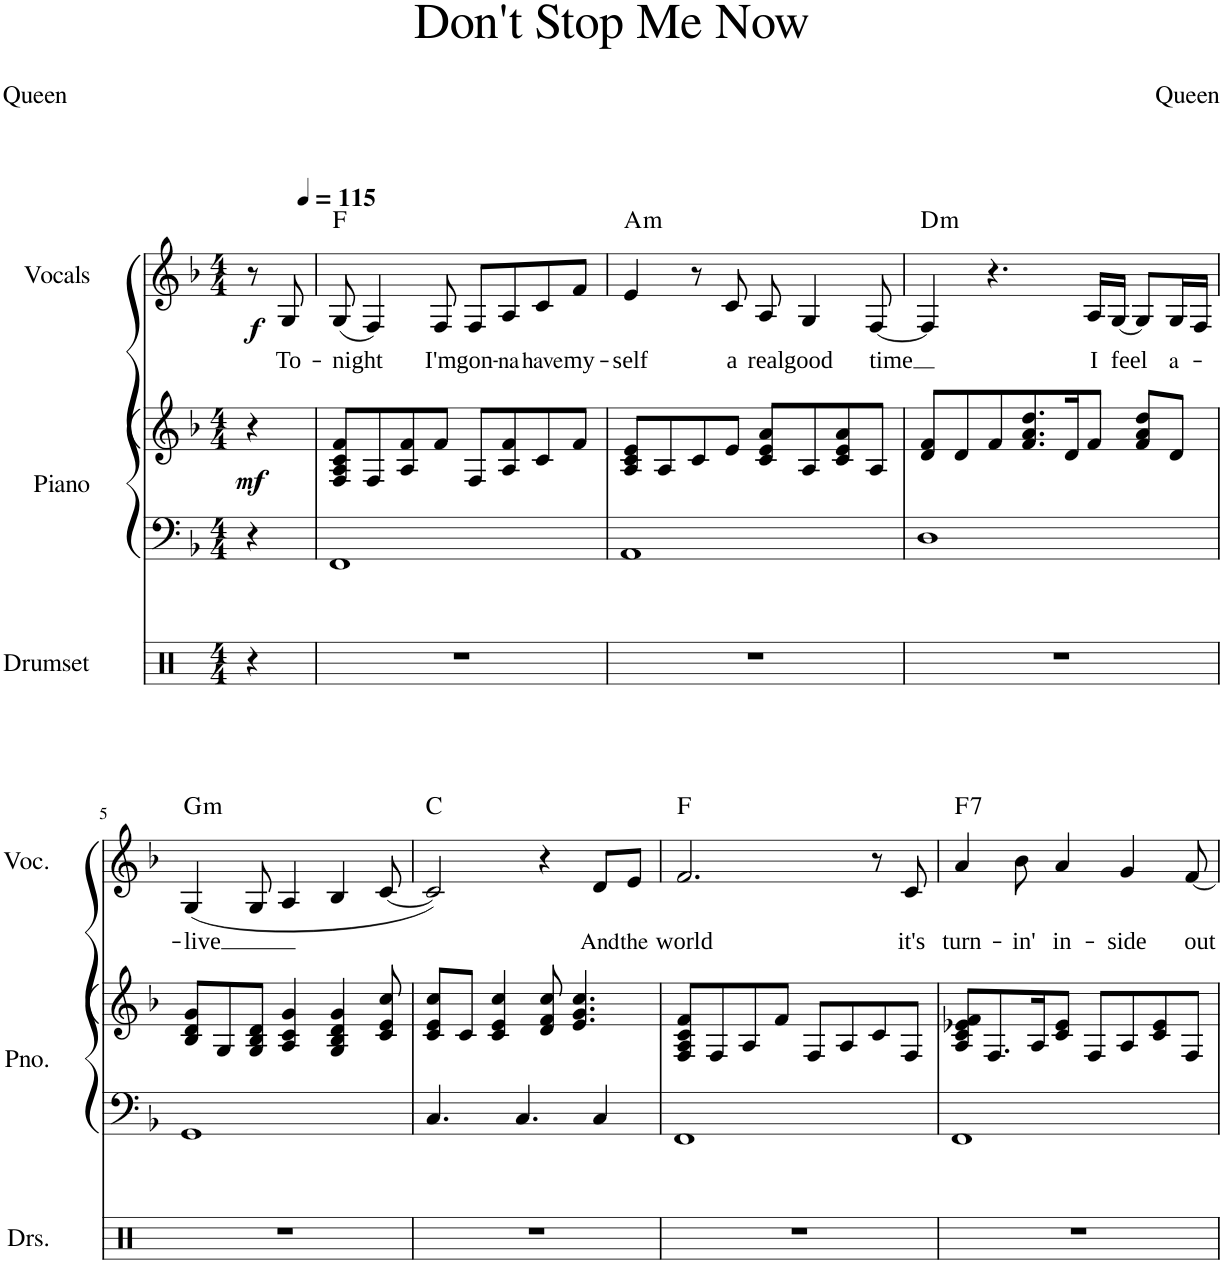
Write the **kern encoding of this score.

**kern	**kern	**kern	**dynam	**kern	**text	**dynam	**harte
*part3	*part2	*part2	*part2	*part1	*part1	*part1	*part1
*staff4	*staff3	*staff2	*staff2/3	*staff1	*staff1	*staff1	*
*I"Drumset	*I"Piano	*	*	*I"Vocals	*	*	*
*I'Drs.	*I'Pno.	*	*	*I'Voc.	*	*	*
*clefX	*clefF4	*clefG2	*	*clefG2	*	*	*
*k[]	*k[b-]	*k[b-]	*	*k[b-]	*	*	*
*M4/4	*M4/4	*M4/4	*	*M4/4	*	*	*
=1	=1	=1	=1	=1	=1	=1	=1
!	!	!	!LO:DY:b	!	!	!LO:DY:b	!
4r	4r	4r	mf	8r	.	f	.
!	!	!	!	!	!LO:LY:b	!	!
.	.	.	.	8G/	To-	.	.
=2	=2	=2	=2	=2	=2	=2	=2
*	*	*	*	*MM115	*	*	*
!	!	!	!	!	!LO:LY:b	!	!
1r	1FF	8F/ 8A/ 8c/ 8f/L	.	(8G/	-night	.	F:maj
.	.	8F/	.	4F/)	.	.	.
.	.	8A/ 8f/	.	.	.	.	.
!	!	!	!	!	!LO:LY:b	!	!
.	.	8f/J	.	8F/	I'm	.	.
!	!	!	!	!	!LO:LY:b	!	!
.	.	8F/L	.	8F/L	gon-	.	.
!	!	!	!	!	!LO:LY:b	!	!
.	.	8A/ 8f/	.	8A/	-na	.	.
!	!	!	!	!	!LO:LY:b	!	!
.	.	8c/	.	8c/	have	.	.
!	!	!	!	!	!LO:LY:b	!	!
.	.	8f/J	.	8f/J	my-	.	.
=3	=3	=3	=3	=3	=3	=3	=3
!	!	!	!	!	!LO:LY:b	!	!LO:H:kt=m
1r	1AA	8A/ 8c/ 8e/L	.	4e/	-self	.	A:min
.	.	8A/	.	.	.	.	.
.	.	8c/	.	8r	.	.	.
!	!	!	!	!	!LO:LY:b	!	!
.	.	8e/J	.	8c/	a	.	.
!	!	!	!	!	!LO:LY:b	!	!
.	.	8c/ 8e/ 8a/L	.	8A/	real	.	.
!	!	!	!	!	!LO:LY:b	!	!
.	.	8A/	.	4G/	good	.	.
.	.	8c/ 8e/ 8a/	.	.	.	.	.
!	!	!	!	!	!LO:LY:b	!	!
.	.	8A/J	.	[8F/	time	.	.
=4	=4	=4	=4	=4	=4	=4	=4
!	!	!	!	!	!	!	!LO:H:kt=m
1r	1D	8d/ 8f/L	.	4F/]	.	.	D:min
.	.	8d/	.	.	.	.	.
.	.	8f/	.	4.r	.	.	.
.	.	8.f/ 8.a/ 8.dd/	.	.	.	.	.
.	.	16d/K	.	.	.	.	.
!	!	!	!	!	!LO:LY:b	!	!
.	.	8f/J	.	16A/LL	I	.	.
!	!	!	!	!	!LO:LY:b	!	!
.	.	.	.	[16G/JJ	feel	.	.
.	.	8f/ 8a/ 8dd/L	.	8G/L]	.	.	.
!	!	!	!	!	!LO:LY:b	!	!
.	.	8d/J	.	16G/L	a-	.	.
.	.	.	.	16F/JJ	.	.	.
!!LO:LB:g=z
=5	=5	=5	=5	=5	=5	=5	=5
!	!	!	!	!	!LO:LY:b	!	!LO:H:kt=m
1r	1GG	8B-/ 8d/ 8g/L	.	(4G/	-live	.	G:min
.	.	8G/	.	.	.	.	.
.	.	8G/ 8B-/ 8d/J	.	8G/	.	.	.
.	.	4A/ 4c/ 4g/	.	4A/	.	.	.
.	.	4G/ 4B-/ 4d/ 4g/	.	4B-/	.	.	.
.	.	8c/ 8e/ 8cc/	.	[8c/	.	.	.
=6	=6	=6	=6	=6	=6	=6	=6
1r	4.C/	8c/ 8e/ 8cc/L	.	2c/])	.	.	C:maj
.	.	8c/J	.	.	.	.	.
.	.	4c/ 4e/ 4cc/	.	.	.	.	.
.	4.C/	.	.	.	.	.	.
.	.	8d/ 8f/ 8cc/	.	4r	.	.	.
.	.	4.e/ 4.g/ 4.cc/	.	.	.	.	.
!	!	!	!	!	!LO:LY:b	!	!
.	4C/	.	.	8d/L	And	.	.
!	!	!	!	!	!LO:LY:b	!	!
.	.	.	.	8e/J	the	.	.
=7	=7	=7	=7	=7	=7	=7	=7
!	!	!	!	!	!LO:LY:b	!	!
1r	1FF	8F/ 8A/ 8c/ 8f/L	.	2.f/	world	.	F:maj
.	.	8F/	.	.	.	.	.
.	.	8A/	.	.	.	.	.
.	.	8f/J	.	.	.	.	.
.	.	8F/L	.	.	.	.	.
.	.	8A/	.	.	.	.	.
.	.	8c/	.	8r	.	.	.
!	!	!	!	!	!LO:LY:b	!	!
.	.	8F/J	.	8c/	it's	.	.
=8	=8	=8	=8	=8	=8	=8	=8
!	!	!	!	!	!LO:LY:b	!	!LO:H:kt=7
1r	1FF	8A/ 8c/ 8e-X/ 8f/L	.	4a/	turn-	.	F:7
.	.	8.F/	.	.	.	.	.
!	!	!	!	!	!LO:LY:b	!	!
.	.	.	.	8b-\	-in'	.	.
.	.	16A/K	.	.	.	.	.
!	!	!	!	!	!LO:LY:b	!	!
.	.	8c/ 8e-/J	.	4a/	in-	.	.
.	.	8F/L	.	.	.	.	.
!	!	!	!	!	!LO:LY:b	!	!
.	.	8A/	.	4g/	-side	.	.
.	.	8c/ 8e-/	.	.	.	.	.
!	!	!	!	!	!LO:LY:b	!	!
.	.	8F/J	.	[8f/	out	.	.
=	=	=	=	=	=	=	=
*-	*-	*-	*-	*-	*-	*-	*-
